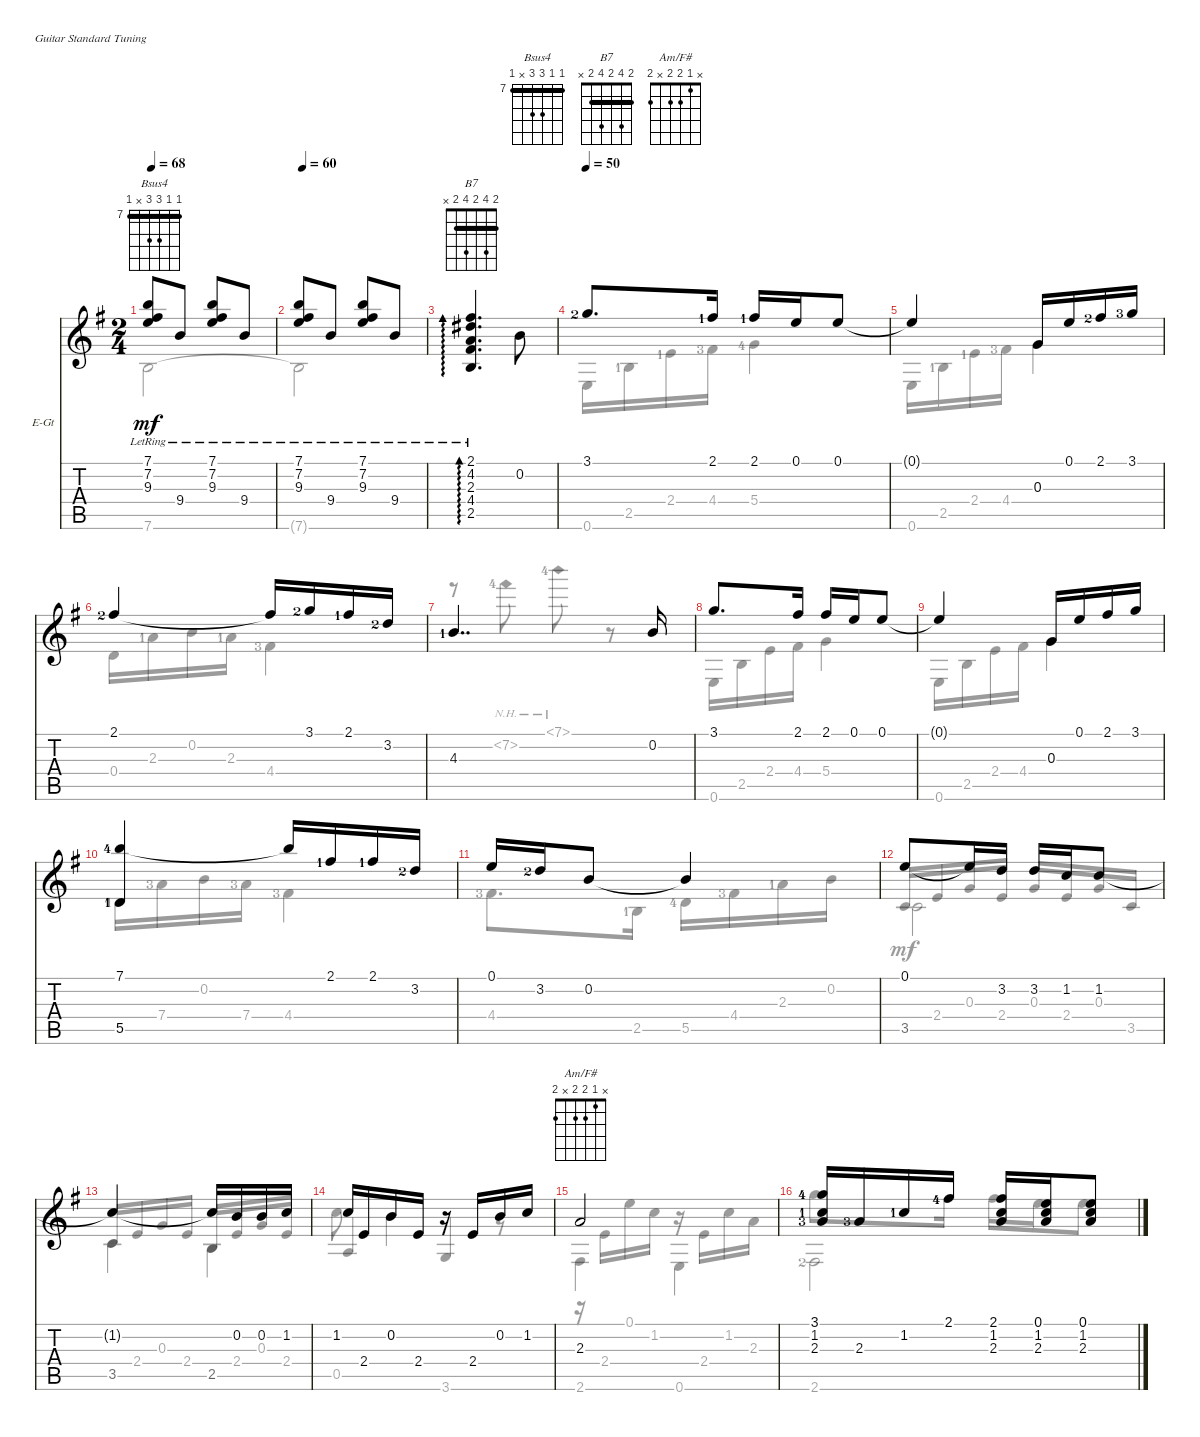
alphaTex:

\defaultSystemsLayout 4
\bracketExtendMode nobrackets
\firstSystemTrackNameOrientation horizontal
\otherSystemsTrackNameOrientation horizontal
\chordDiagramsInScore
\track ("Jazz Guitar" "E-Gt") {instrument electricguitarjazz}
\staff {score tabs}
\tuning (E4 B3 G3 D3 A2 E2)
\chord ("Bsus4" 7 7 9 9 x 7) {firstfret 7 barre (7 7)}
\chord ("B7" 2 4 2 4 2 x) {barre (2 2)}
\chord ("Am/F#" x 1 2 2 x 2)
\voice
\ts (2 4)
\tempo 68
\clef g2
\scale
0.265084
\ks eminor
(9.3{lr} 7.2{lr} 7.1{lr}).8{ch "Bsus4" dy mf} 9.4{lr}.8 (9.3{lr} 7.2{lr} 7.1{lr}).8 9.4{lr}.8 |
\tempo 60
\scale
0.392154 (9.3{lr} 7.2{lr} 7.1{lr}).8 9.4{lr}.8 (9.3{lr} 7.2{lr} 7.1{lr}).8 9.4{lr}.8 |
(2.5{lr} 4.4{lr} 4.2{lr} 2.3{lr} 2.1{lr}).4{d ad 0 ch "B7"} 0.2.8 |
\tempo 50
3.1{lf 3}.8{d} 2.1{lf 2}.16 2.1{lf 2}.16 0.1.16 0.1.8 |
0.1{t}.4 0.3.16 0.1.16 2.1{lf 3}.16 3.1{lf 4}.16 |
2.1{lf 3}.4 2.1{t}.16 3.1{lf 3}.16 2.1{lf 2}.16 3.2{lf 3}.16 |
4.3{lf 2}.4{dd} 0.2.16 |
3.1.8{d} 2.1.16 2.1.16 0.1.16 0.1.8 |
0.1{t}.4 0.3.16 0.1.16 2.1.16 3.1.16 |
(7.1{lf 5} 5.5{lf 2}).4 7.1{t}.16 2.1{lf 2}.16 2.1{lf 2}.16 3.2{lf 3}.16 |
0.1.16 3.2{lf 3}.16 0.2.8 0.2{t}.4 |
0.1.8 0.1{t}.16 3.2.16 3.2.16 1.2.16 1.2.8 |
1.2{t}.4 1.2{t}.16 0.2.16 0.2.16 1.2.16 |
1.2.16 2.4.16 0.2.16 2.4.16 r.16 2.4.16 0.2.16 1.2.16 |
2.3.2{ch "Am/F#"} |
(2.3{lf 4} 1.2{lf 2} 3.1{lf 5}).16 2.3{lf 4}.16 1.2{lf 2}.16 2.1{lf 5}.16 (2.3 1.2 2.1).16 (2.3 1.2 0.1).16 (2.3 1.2 0.1).8
\voice
\clef g2
\ottava regular
\simile none
\scale
0.265084
\ks eminor
7.6.2{dy mf} |
\scale
0.392154 7.6{t}.2 |
|
0.6.16 2.5{lf 2}.16 2.4{lf 2}.16 4.4{lf 4}.16 5.4{lf 5}.4 |
0.6.16 2.5{lf 2}.16 2.4{lf 2}.16 4.4{lf 4}.16 0.3.4 |
0.4.16 2.3{lf 2}.16 0.2.16 2.3{lf 2}.16 4.4{lf 4}.4 |
r.8 7.2{nh lf 5}.8 7.1{nh lf 5}.8 r.8 |
0.6.16 2.5.16 2.4.16 4.4.16 5.4.4 |
0.6.16 2.5.16 2.4.16 4.4.16 0.3.4 |
5.5{lf 2}.16 7.4{lf 4}.16 0.2.16 7.4{lf 4}.16 4.4{lf 4}.4 |
4.4{lf 4}.8{d} 2.5{lf 2}.16 5.5{lf 5}.16 4.4{lf 4}.16 2.3{lf 2}.16 0.2.16 |
3.5.16{beam invert} 2.4.16 0.3.16 2.4.16 0.3.16{beam invert} 2.4.16 0.3.16 3.5.16 |
3.5.16{beam invert} 2.4.16 0.3.16 2.4.16 2.5.16{beam invert} 2.4.16 0.3.16 2.4.16 |
0.5.4{beam invert} 3.6.4{beam invert} |
2.6.4 0.6.4 |
3.1{lf 5}.8{d} 2.1{lf 5}.16 2.1.16 0.1.16 0.1.8
\voice
\clef g2
\ottava regular
\simile none
\scale
0.265084
\ks eminor
|
\scale
0.392154 |
|
|
|
|
|
|
|
|
|
3.5.2 |
3.5.4 2.5.4 |
1.2.8 0.2.4 r.8 |
r.16 2.4.16 0.1.16 1.2.16 r.16 2.4.16 1.2.16 2.3.16 |
2.6{lf 3}.2
